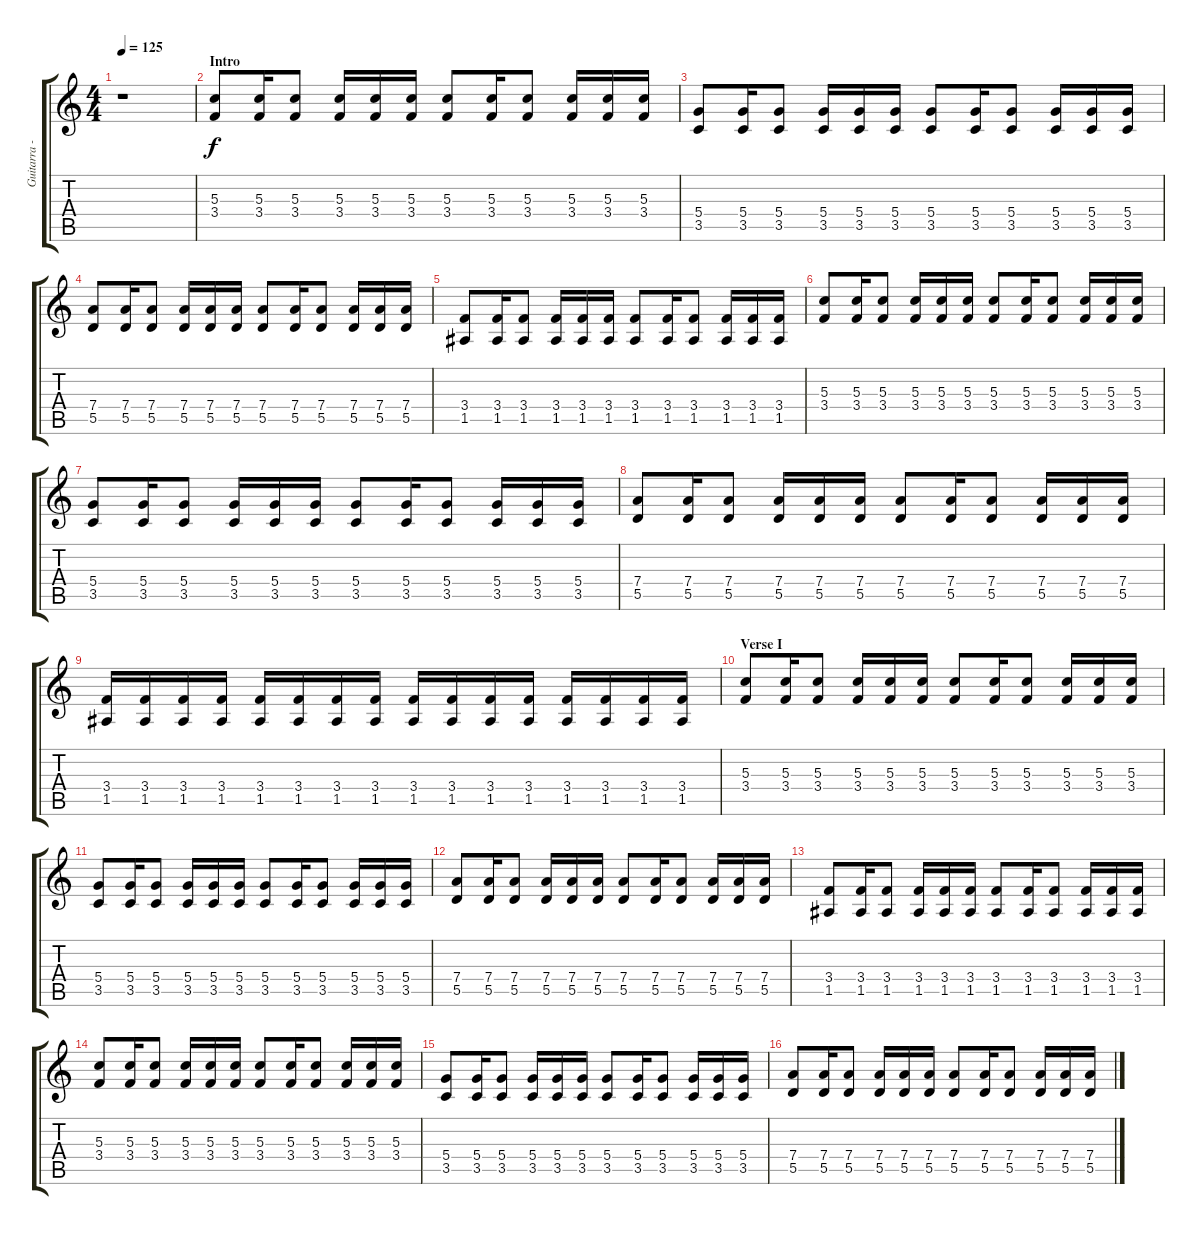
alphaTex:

\track ("Guitarra - Guitar" "Guitarra -") {instrument distortionguitar}
\staff {score tabs}
\tuning (E4 B3 G3 D3 A2 E2) {hide}
\ts (4 4)
\tempo 125
\clef g2
\ks c
r.1{dy f instrument distortionguitar} |
\section ("" "Intro")
(5.3 3.4).8 (5.3 3.4).16 (5.3 3.4).8 (5.3 3.4).16 (5.3 3.4).16 (5.3 3.4).16 (5.3 3.4).8 (5.3 3.4).16 (5.3 3.4).8 (5.3 3.4).16 (5.3 3.4).16 (5.3 3.4).16 |
(5.4 3.5).8 (5.4 3.5).16 (5.4 3.5).8 (5.4 3.5).16 (5.4 3.5).16 (5.4 3.5).16 (5.4 3.5).8 (5.4 3.5).16 (5.4 3.5).8 (5.4 3.5).16 (5.4 3.5).16 (5.4 3.5).16 |
(7.4 5.5).8 (7.4 5.5).16 (7.4 5.5).8 (7.4 5.5).16 (7.4 5.5).16 (7.4 5.5).16 (7.4 5.5).8 (7.4 5.5).16 (7.4 5.5).8 (7.4 5.5).16 (7.4 5.5).16 (7.4 5.5).16 |
(3.4 1.5).8 (3.4 1.5).16 (3.4 1.5).8 (3.4 1.5).16 (3.4 1.5).16 (3.4 1.5).16 (3.4 1.5).8 (3.4 1.5).16 (3.4 1.5).8 (3.4 1.5).16 (3.4 1.5).16 (3.4 1.5).16 |
(5.3 3.4).8 (5.3 3.4).16 (5.3 3.4).8 (5.3 3.4).16 (5.3 3.4).16 (5.3 3.4).16 (5.3 3.4).8 (5.3 3.4).16 (5.3 3.4).8 (5.3 3.4).16 (5.3 3.4).16 (5.3 3.4).16 |
(5.4 3.5).8 (5.4 3.5).16 (5.4 3.5).8 (5.4 3.5).16 (5.4 3.5).16 (5.4 3.5).16 (5.4 3.5).8 (5.4 3.5).16 (5.4 3.5).8 (5.4 3.5).16 (5.4 3.5).16 (5.4 3.5).16 |
(7.4 5.5).8 (7.4 5.5).16 (7.4 5.5).8 (7.4 5.5).16 (7.4 5.5).16 (7.4 5.5).16 (7.4 5.5).8 (7.4 5.5).16 (7.4 5.5).8 (7.4 5.5).16 (7.4 5.5).16 (7.4 5.5).16 |
(3.4 1.5).16 (3.4 1.5).16 (3.4 1.5).16 (3.4 1.5).16 (3.4 1.5).16 (3.4 1.5).16 (3.4 1.5).16 (3.4 1.5).16 (3.4 1.5).16 (3.4 1.5).16 (3.4 1.5).16 (3.4 1.5).16 (3.4 1.5).16 (3.4 1.5).16 (3.4 1.5).16 (3.4 1.5).16 |
\section ("" "Verse I")
(5.3 3.4).8 (5.3 3.4).16 (5.3 3.4).8 (5.3 3.4).16 (5.3 3.4).16 (5.3 3.4).16 (5.3 3.4).8 (5.3 3.4).16 (5.3 3.4).8 (5.3 3.4).16 (5.3 3.4).16 (5.3 3.4).16 |
(5.4 3.5).8 (5.4 3.5).16 (5.4 3.5).8 (5.4 3.5).16 (5.4 3.5).16 (5.4 3.5).16 (5.4 3.5).8 (5.4 3.5).16 (5.4 3.5).8 (5.4 3.5).16 (5.4 3.5).16 (5.4 3.5).16 |
(7.4 5.5).8 (7.4 5.5).16 (7.4 5.5).8 (7.4 5.5).16 (7.4 5.5).16 (7.4 5.5).16 (7.4 5.5).8 (7.4 5.5).16 (7.4 5.5).8 (7.4 5.5).16 (7.4 5.5).16 (7.4 5.5).16 |
(3.4 1.5).8 (3.4 1.5).16 (3.4 1.5).8 (3.4 1.5).16 (3.4 1.5).16 (3.4 1.5).16 (3.4 1.5).8 (3.4 1.5).16 (3.4 1.5).8 (3.4 1.5).16 (3.4 1.5).16 (3.4 1.5).16 |
(5.3 3.4).8 (5.3 3.4).16 (5.3 3.4).8 (5.3 3.4).16 (5.3 3.4).16 (5.3 3.4).16 (5.3 3.4).8 (5.3 3.4).16 (5.3 3.4).8 (5.3 3.4).16 (5.3 3.4).16 (5.3 3.4).16 |
(5.4 3.5).8 (5.4 3.5).16 (5.4 3.5).8 (5.4 3.5).16 (5.4 3.5).16 (5.4 3.5).16 (5.4 3.5).8 (5.4 3.5).16 (5.4 3.5).8 (5.4 3.5).16 (5.4 3.5).16 (5.4 3.5).16 |
(7.4 5.5).8 (7.4 5.5).16 (7.4 5.5).8 (7.4 5.5).16 (7.4 5.5).16 (7.4 5.5).16 (7.4 5.5).8 (7.4 5.5).16 (7.4 5.5).8 (7.4 5.5).16 (7.4 5.5).16 (7.4 5.5).16
